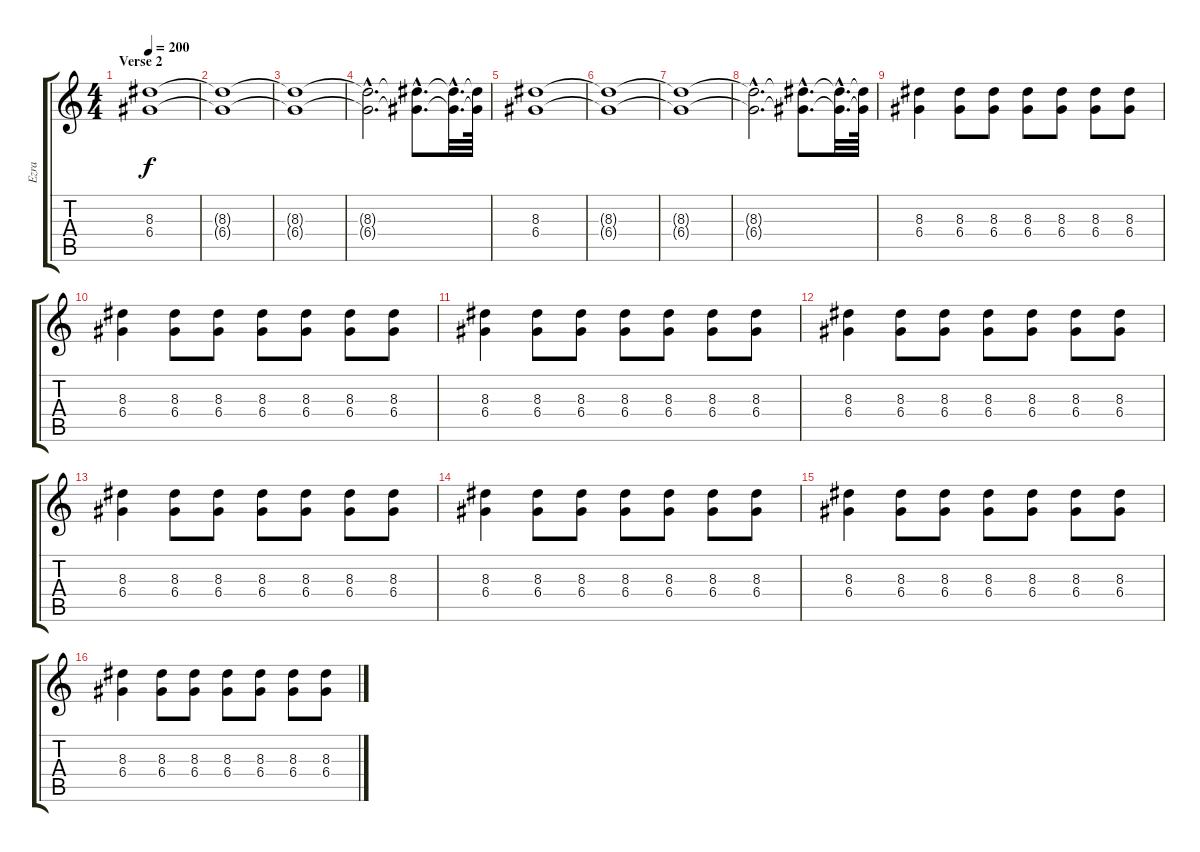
\track ("Ezra" "Ezra") {instrument distortionguitar}
\staff {score tabs}
\tuning (E4 B3 G3 D3 A2 E2) {hide}
\ts (4 4)
\section ("" "Verse 2")
\tempo 200
\clef g2
\ks c
(8.3 6.4).1{dy f volume 7 instrument distortionguitar} |
(8.3{t} 6.4{t}).1 |
(8.3{t} 6.4{t}).1 |
(8.3{hac t} 6.4{hac t}).2{d} (8.3{hac t} 6.4{hac t}).8{d} (8.3{hac t} 6.4{hac t}).32{d} (8.3{t} 6.4{t}).64{volume 10 instrument distortionguitar} |
(8.3 6.4).1{volume 7 instrument distortionguitar} |
(8.3{t} 6.4{t}).1 |
(8.3{t} 6.4{t}).1 |
(8.3{hac t} 6.4{hac t}).2{d} (8.3{hac t} 6.4{hac t}).8{d} (8.3{hac t} 6.4{hac t}).32{d} (8.3{t} 6.4{t}).64{volume 12 instrument distortionguitar} |
(8.3 6.4).4{volume 13} (8.3 6.4).8 (8.3 6.4).8 (8.3 6.4).8 (8.3 6.4).8 (8.3 6.4).8 (8.3 6.4).8 |
(8.3 6.4).4 (8.3 6.4).8 (8.3 6.4).8 (8.3 6.4).8 (8.3 6.4).8 (8.3 6.4).8 (8.3 6.4).8 |
(8.3 6.4).4 (8.3 6.4).8 (8.3 6.4).8 (8.3 6.4).8 (8.3 6.4).8 (8.3 6.4).8 (8.3 6.4).8 |
(8.3 6.4).4 (8.3 6.4).8 (8.3 6.4).8 (8.3 6.4).8 (8.3 6.4).8 (8.3 6.4).8 (8.3 6.4).8 |
(8.3 6.4).4 (8.3 6.4).8 (8.3 6.4).8 (8.3 6.4).8 (8.3 6.4).8 (8.3 6.4).8 (8.3 6.4).8 |
(8.3 6.4).4 (8.3 6.4).8 (8.3 6.4).8 (8.3 6.4).8 (8.3 6.4).8 (8.3 6.4).8 (8.3 6.4).8 |
(8.3 6.4).4 (8.3 6.4).8 (8.3 6.4).8 (8.3 6.4).8 (8.3 6.4).8 (8.3 6.4).8 (8.3 6.4).8 |
(8.3 6.4).4 (8.3 6.4).8 (8.3 6.4).8 (8.3 6.4).8 (8.3 6.4).8 (8.3 6.4).8 (8.3 6.4).8
